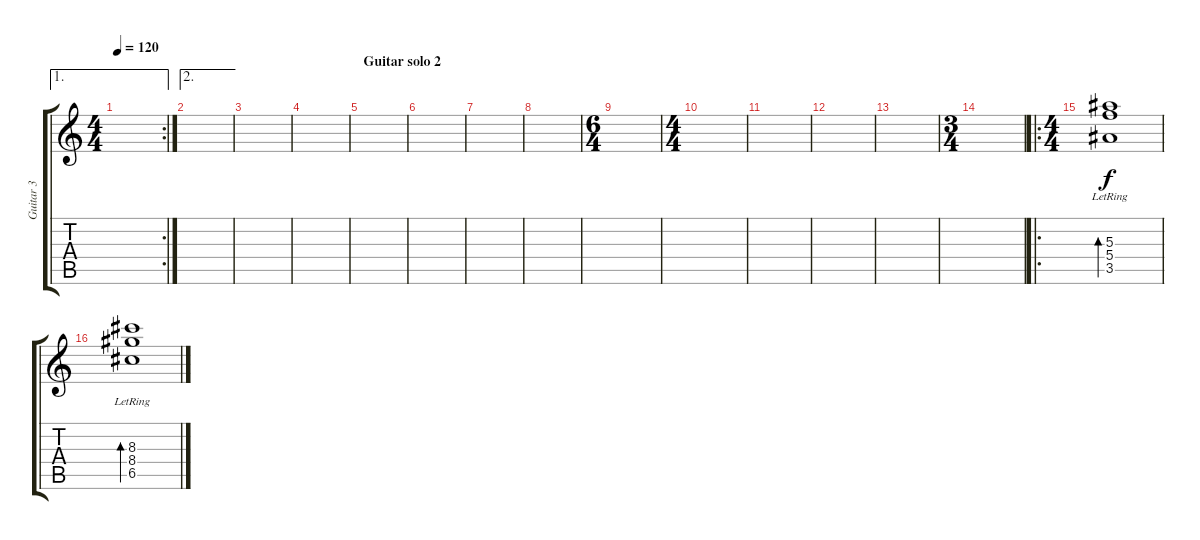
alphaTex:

\track ("Guitar 3" "Guitar 3") {instrument acousticguitarsteel}
\staff {score tabs}
\tuning (D5 A4 F4 C4 G3 D3) {hide}
\ae 1
\rc 2
\ts (4 4)
\tempo 120
\clef g2
\ks c
|
\ae 2
|
|
|
\section ("" "Guitar solo 2")
|
|
|
|
\ts (6 4)
|
\ts (4 4)
|
|
|
|
\ts (3 4)
|
\ro
\ts (4 4)
(5.3{lr} 5.4{lr} 3.5{lr}).1{bd 240 instrument acousticguitarsteel} |
(8.3{lr} 8.4{lr} 6.5{lr}).1{bd 240}
